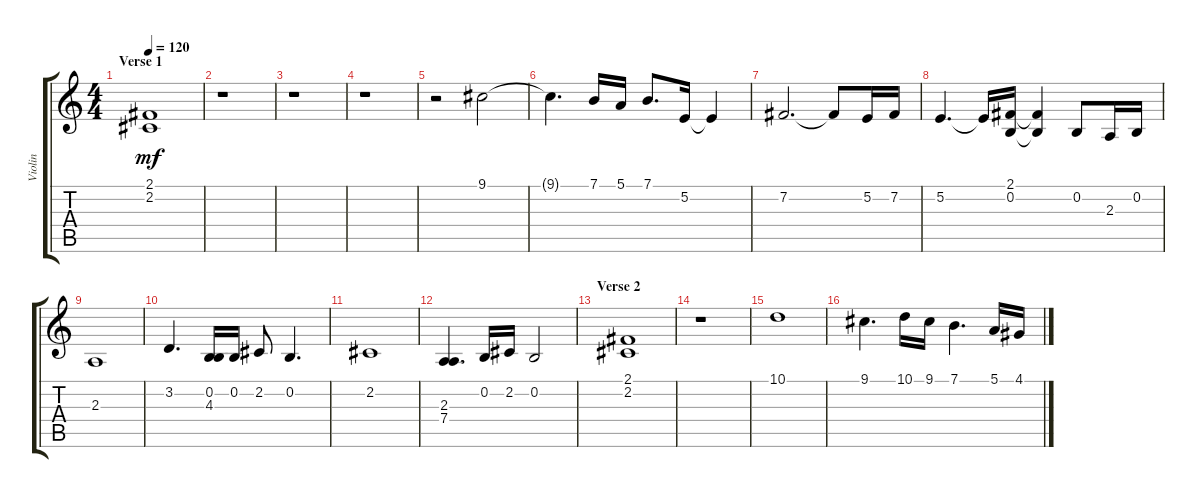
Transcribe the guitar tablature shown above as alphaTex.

\track ("Violin" "Violin") {instrument violin}
\staff {score tabs}
\tuning (E4 B3 G3 D3 A2 E2) {hide}
\ts (4 4)
\section ("" "Verse 1")
\tempo 120
\clef g2
\ks c
(2.1 2.2).1{dy mf} |
r.1 |
r.1 |
r.1 |
r.2 9.1.2 |
9.1{t}.4{d} 7.1.16 5.1.16 7.1.8{d} 5.2.16 5.2{t}.4 |
7.2.2{d} 7.2{t}.8 5.2.16 7.2.16 |
5.2.4{d} 5.2{t}.16 (2.1 0.2).16 (2.1{t} 0.2{t}).4 0.2.8 2.3.16 0.2.16 |
2.3.1 |
3.2.4{d} (0.2 4.3).16 0.2.16 2.2.8 0.2.4{d} |
2.2.1 |
(2.3 7.4).4{d} 0.2.16 2.2.16 0.2.2 |
\section ("" "Verse 2")
(2.1 2.2).1 |
r.1 |
10.1.1 |
9.1.4{d} 10.1.16 9.1.16 7.1.4{d} 5.1.16 4.1.16
